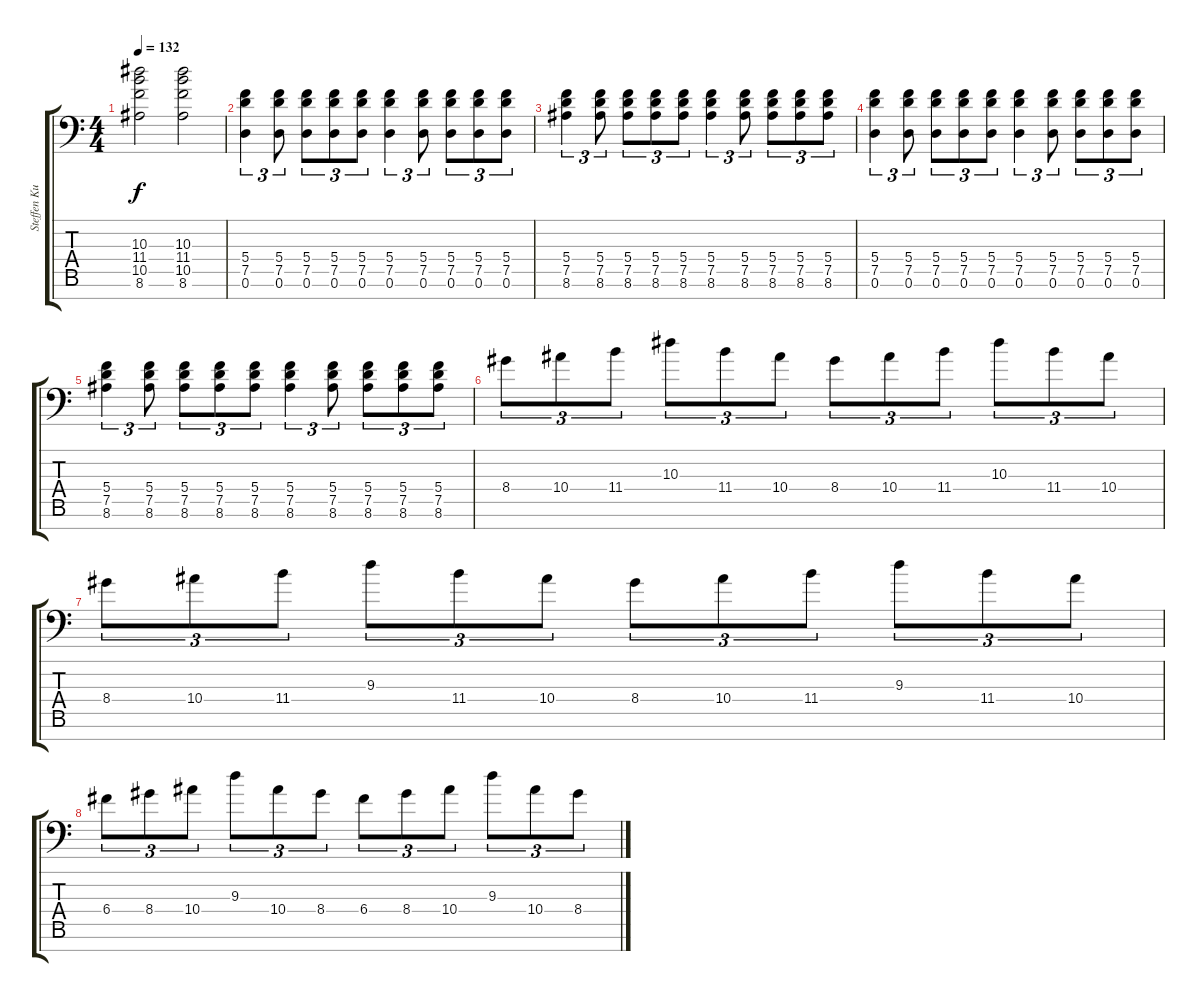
\track ("Steffen Kummerer" "Steffen Ku") {instrument distortionguitar}
\staff {score tabs}
\tuning (D4 A3 F3 C3 G2 D2 A1) {hide}
\ts (4 4)
\tempo 132
\clef f4
\ks c
(10.3 11.4 10.5 8.6).2{dy f} (10.3 11.4 10.5 8.6).2 |
(5.4 7.5 0.6).4{tu (3 2)} (5.4 7.5 0.6).8{tu (3 2)} (5.4 7.5 0.6).8{tu (3 2)} (5.4 7.5 0.6).8{tu (3 2)} (5.4 7.5 0.6).8{tu (3 2)} (5.4 7.5 0.6).4{tu (3 2)} (5.4 7.5 0.6).8{tu (3 2)} (5.4 7.5 0.6).8{tu (3 2)} (5.4 7.5 0.6).8{tu (3 2)} (5.4 7.5 0.6).8{tu (3 2)} |
(5.4 7.5 8.6).4{tu (3 2)} (5.4 7.5 8.6).8{tu (3 2)} (5.4 7.5 8.6).8{tu (3 2)} (5.4 7.5 8.6).8{tu (3 2)} (5.4 7.5 8.6).8{tu (3 2)} (5.4 7.5 8.6).4{tu (3 2)} (5.4 7.5 8.6).8{tu (3 2)} (5.4 7.5 8.6).8{tu (3 2)} (5.4 7.5 8.6).8{tu (3 2)} (5.4 7.5 8.6).8{tu (3 2)} |
(5.4 7.5 0.6).4{tu (3 2)} (5.4 7.5 0.6).8{tu (3 2)} (5.4 7.5 0.6).8{tu (3 2)} (5.4 7.5 0.6).8{tu (3 2)} (5.4 7.5 0.6).8{tu (3 2)} (5.4 7.5 0.6).4{tu (3 2)} (5.4 7.5 0.6).8{tu (3 2)} (5.4 7.5 0.6).8{tu (3 2)} (5.4 7.5 0.6).8{tu (3 2)} (5.4 7.5 0.6).8{tu (3 2)} |
(5.4 7.5 8.6).4{tu (3 2)} (5.4 7.5 8.6).8{tu (3 2)} (5.4 7.5 8.6).8{tu (3 2)} (5.4 7.5 8.6).8{tu (3 2)} (5.4 7.5 8.6).8{tu (3 2)} (5.4 7.5 8.6).4{tu (3 2)} (5.4 7.5 8.6).8{tu (3 2)} (5.4 7.5 8.6).8{tu (3 2)} (5.4 7.5 8.6).8{tu (3 2)} (5.4 7.5 8.6).8{tu (3 2)} |
8.4.8{tu (3 2)} 10.4.8{tu (3 2)} 11.4.8{tu (3 2)} 10.3.8{tu (3 2)} 11.4.8{tu (3 2)} 10.4.8{tu (3 2)} 8.4.8{tu (3 2)} 10.4.8{tu (3 2)} 11.4.8{tu (3 2)} 10.3.8{tu (3 2)} 11.4.8{tu (3 2)} 10.4.8{tu (3 2)} |
8.4.8{tu (3 2)} 10.4.8{tu (3 2)} 11.4.8{tu (3 2)} 9.3.8{tu (3 2)} 11.4.8{tu (3 2)} 10.4.8{tu (3 2)} 8.4.8{tu (3 2)} 10.4.8{tu (3 2)} 11.4.8{tu (3 2)} 9.3.8{tu (3 2)} 11.4.8{tu (3 2)} 10.4.8{tu (3 2)} |
6.4.8{tu (3 2)} 8.4.8{tu (3 2)} 10.4.8{tu (3 2)} 9.3.8{tu (3 2)} 10.4.8{tu (3 2)} 8.4.8{tu (3 2)} 6.4.8{tu (3 2)} 8.4.8{tu (3 2)} 10.4.8{tu (3 2)} 9.3.8{tu (3 2)} 10.4.8{tu (3 2)} 8.4.8{tu (3 2)}
